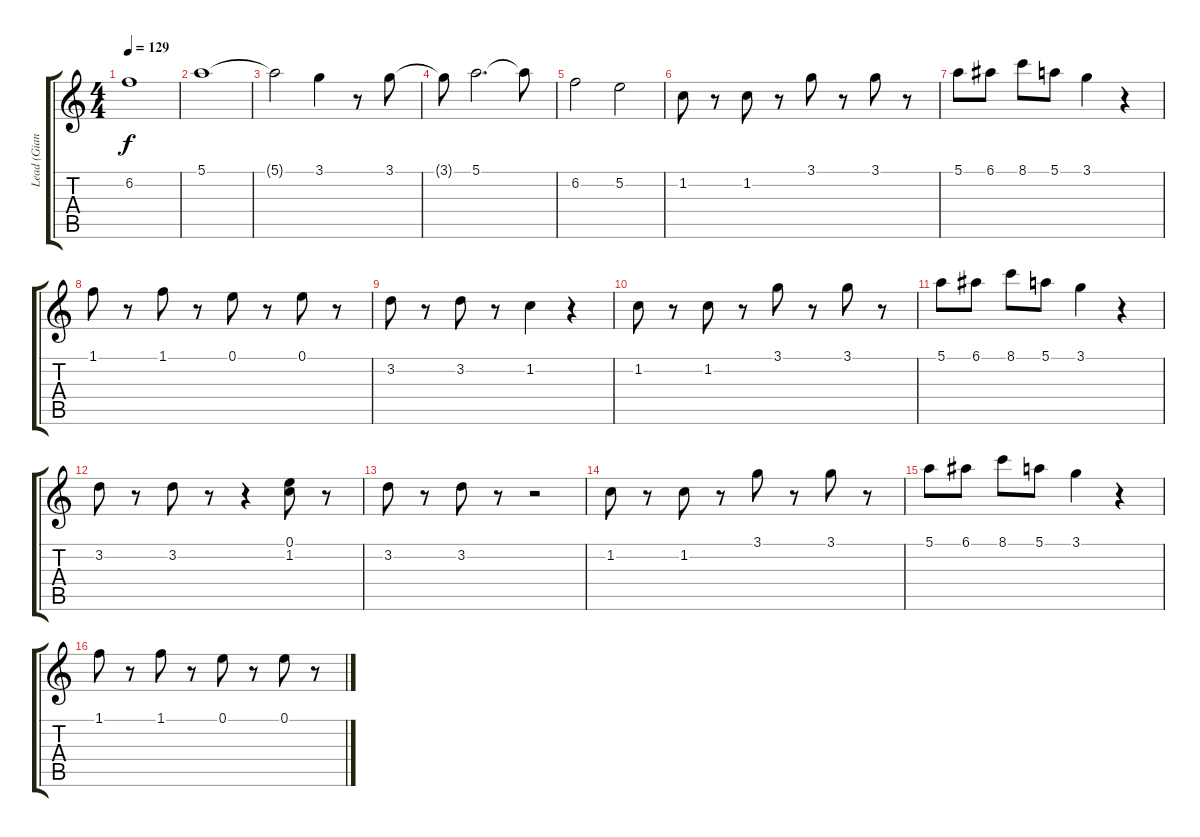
\track ("Lead (Gianni)" "Lead (Gian") {instrument acousticguitarsteel}
\staff {score tabs}
\tuning (E4 B3 G3 D3 A2 E2) {hide}
\ts (4 4)
\tempo 129
\clef g2
\ks c
6.2.1{dy f} |
5.1.1 |
5.1{t}.2 3.1.4 r.8 3.1.8 |
3.1{t}.8 5.1.2{d} 5.1{t}.8 |
6.2.2 5.2.2 |
1.2.8 r.8 1.2.8 r.8 3.1.8 r.8 3.1.8 r.8 |
5.1.8 6.1.8 8.1.8 5.1.8 3.1.4 r.4 |
1.1.8 r.8 1.1.8 r.8 0.1.8 r.8 0.1.8 r.8 |
3.2.8 r.8 3.2.8 r.8 1.2.4 r.4 |
1.2.8 r.8 1.2.8 r.8 3.1.8 r.8 3.1.8 r.8 |
5.1.8 6.1.8 8.1.8 5.1.8 3.1.4 r.4 |
3.2.8 r.8 3.2.8 r.8 r.4 (0.1 1.2).8 r.8 |
3.2.8 r.8 3.2.8 r.8 r.2 |
1.2.8 r.8 1.2.8 r.8 3.1.8 r.8 3.1.8 r.8 |
5.1.8 6.1.8 8.1.8 5.1.8 3.1.4 r.4 |
1.1.8 r.8 1.1.8 r.8 0.1.8 r.8 0.1.8 r.8
